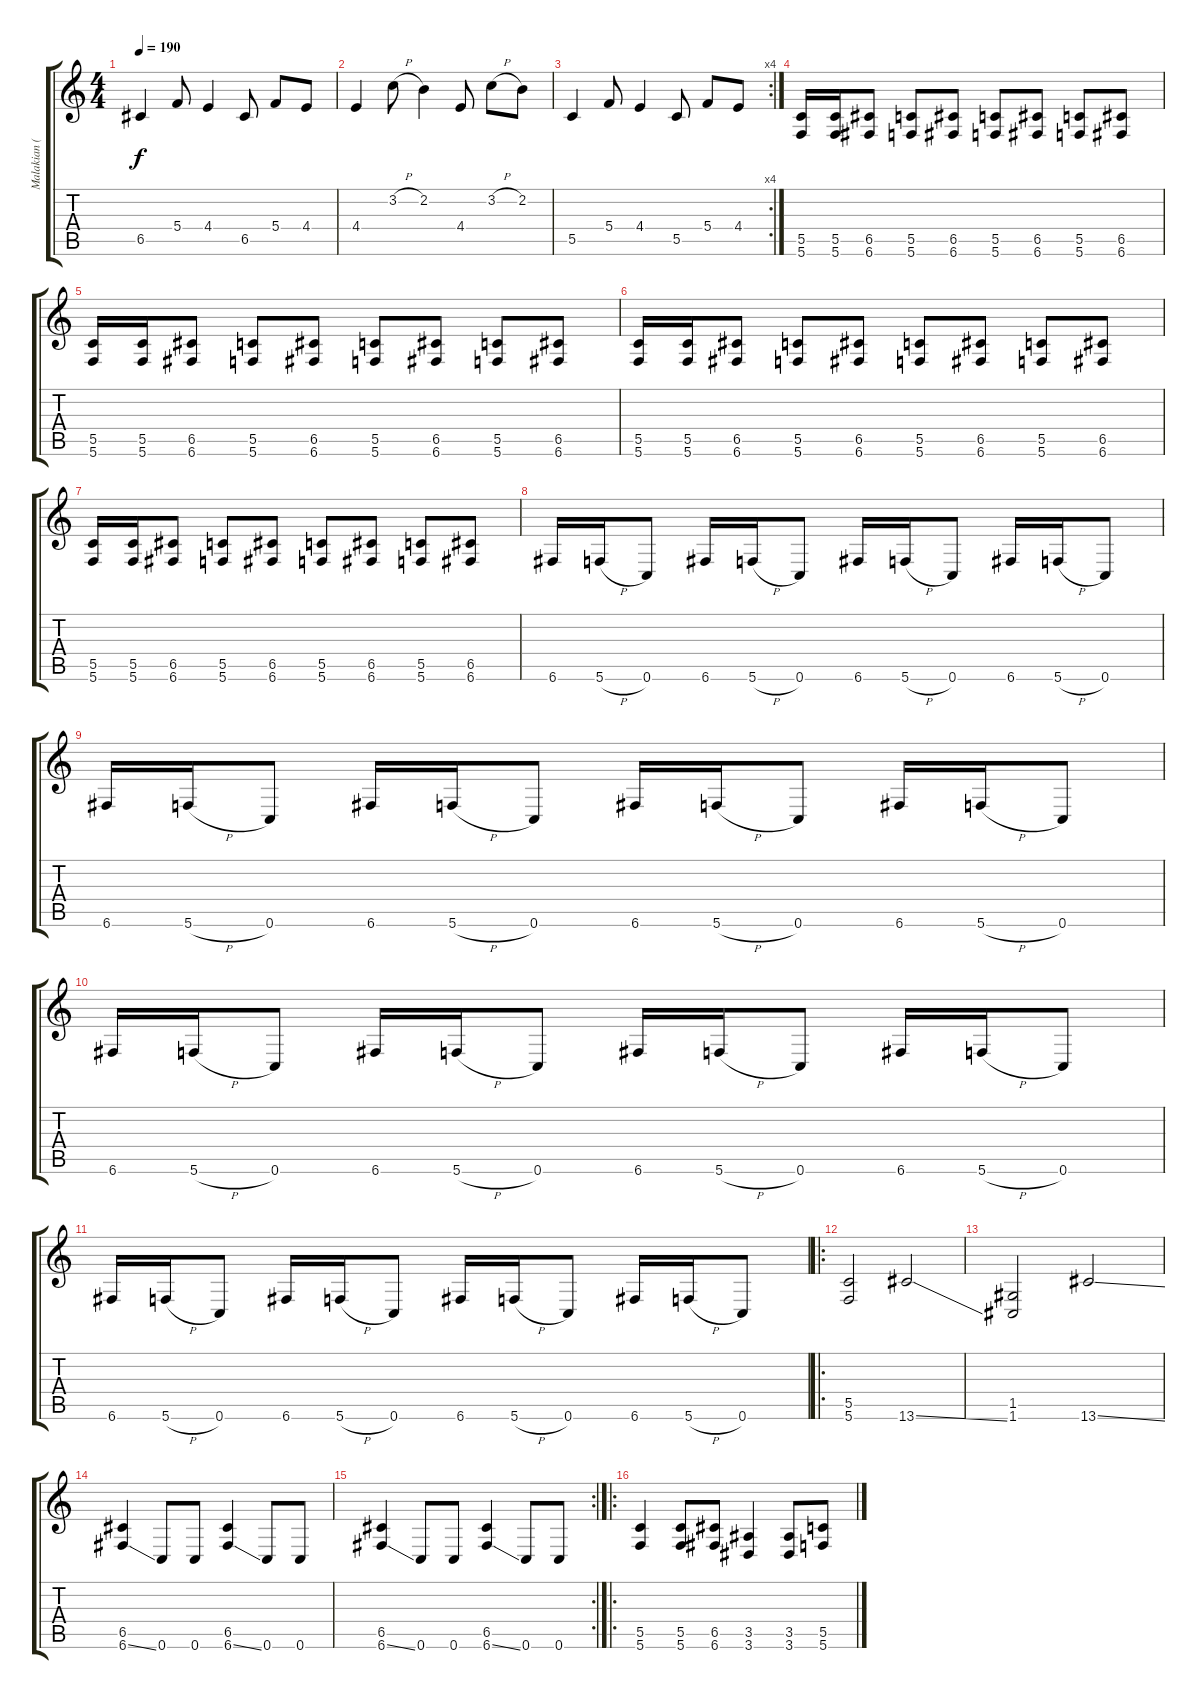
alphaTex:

\track ("Malakian (Dist.)" "Malakian (") {instrument distortionguitar}
\staff {score tabs}
\tuning (D4 A3 F3 C3 G2 C2) {hide}
\ts (4 4)
\tempo 190
\clef g2
\ks c
6.5.4{dy f} 5.4.8 4.4.4 6.5.8 5.4.8 4.4.8 |
4.4.4 3.2{h}.8 2.2.4 4.4.8 3.2{h}.8 2.2.8 |
\rc 4
5.5.4 5.4.8 4.4.4 5.5.8 5.4.8 4.4.8 |
(5.5 5.6).16 (5.5 5.6).16 (6.5 6.6).8 (5.5 5.6).8 (6.5 6.6).8 (5.5 5.6).8 (6.5 6.6).8 (5.5 5.6).8 (6.5 6.6).8 |
(5.5 5.6).16 (5.5 5.6).16 (6.5 6.6).8 (5.5 5.6).8 (6.5 6.6).8 (5.5 5.6).8 (6.5 6.6).8 (5.5 5.6).8 (6.5 6.6).8 |
(5.5 5.6).16 (5.5 5.6).16 (6.5 6.6).8 (5.5 5.6).8 (6.5 6.6).8 (5.5 5.6).8 (6.5 6.6).8 (5.5 5.6).8 (6.5 6.6).8 |
(5.5 5.6).16 (5.5 5.6).16 (6.5 6.6).8 (5.5 5.6).8 (6.5 6.6).8 (5.5 5.6).8 (6.5 6.6).8 (5.5 5.6).8 (6.5 6.6).8 |
6.6.16 5.6{h}.16 0.6.8 6.6.16 5.6{h}.16 0.6.8 6.6.16 5.6{h}.16 0.6.8 6.6.16 5.6{h}.16 0.6.8 |
6.6.16 5.6{h}.16 0.6.8 6.6.16 5.6{h}.16 0.6.8 6.6.16 5.6{h}.16 0.6.8 6.6.16 5.6{h}.16 0.6.8 |
6.6.16 5.6{h}.16 0.6.8 6.6.16 5.6{h}.16 0.6.8 6.6.16 5.6{h}.16 0.6.8 6.6.16 5.6{h}.16 0.6.8 |
6.6.16 5.6{h}.16 0.6.8 6.6.16 5.6{h}.16 0.6.8 6.6.16 5.6{h}.16 0.6.8 6.6.16 5.6{h}.16 0.6.8 |
\ro
(5.5 5.6).2 13.6{ss}.2 |
(1.5 1.6).2 13.6{ss}.2 |
(6.5 6.6{ss}).4 0.6.8 0.6.8 (6.5 6.6{ss}).4 0.6.8 0.6.8 |
\rc 2
(6.5 6.6{ss}).4 0.6.8 0.6.8 (6.5 6.6{ss}).4 0.6.8 0.6.8 |
\ro
(5.5 5.6).4 (5.5 5.6).8 (6.5 6.6).8 (3.5 3.6).4 (3.5 3.6).8 (5.5 5.6).8
